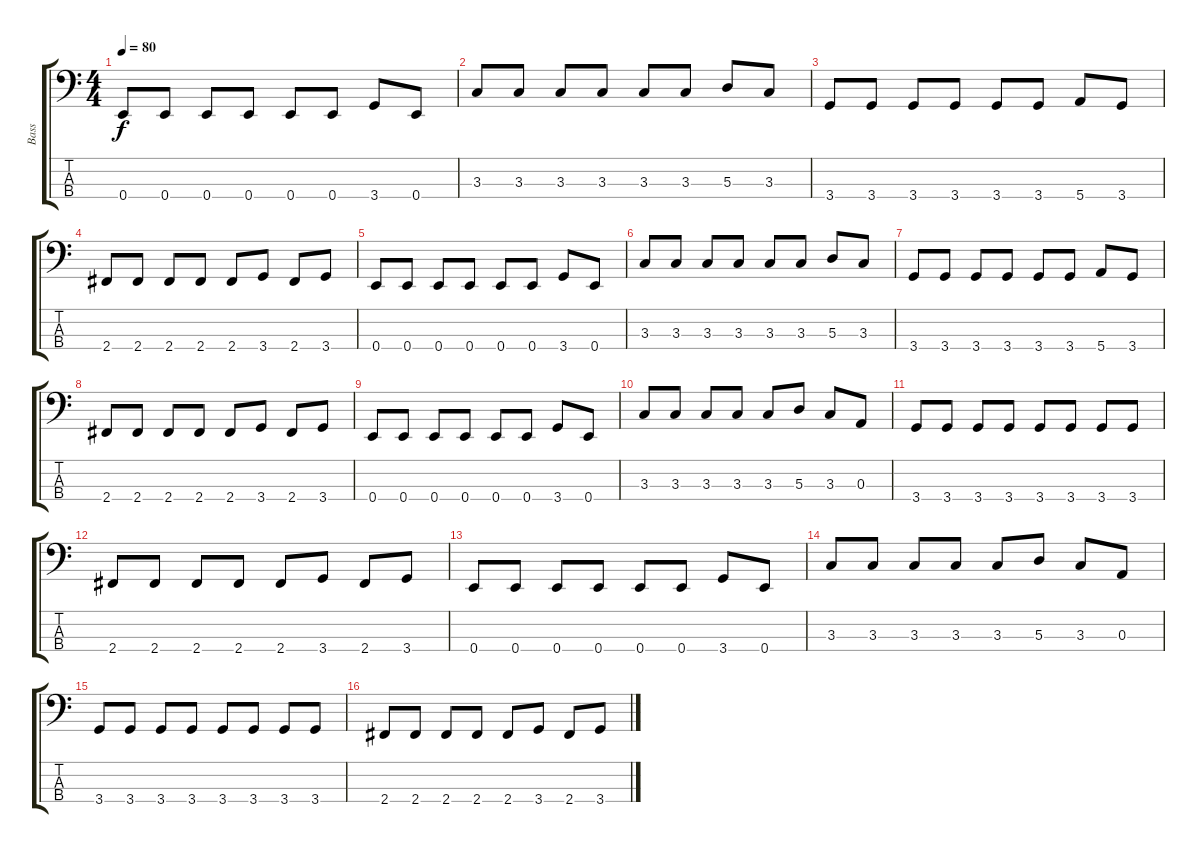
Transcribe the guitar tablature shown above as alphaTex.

\track ("Bass" "Bass") {instrument electricbasspick}
\staff {score tabs}
\tuning (G2 D2 A1 E1) {hide}
\ts (4 4)
\tempo 80
\clef f4
\ks c
0.4.8{dy f} 0.4.8 0.4.8 0.4.8 0.4.8 0.4.8 3.4.8 0.4.8 |
3.3.8 3.3.8 3.3.8 3.3.8 3.3.8 3.3.8 5.3.8 3.3.8 |
3.4.8 3.4.8 3.4.8 3.4.8 3.4.8 3.4.8 5.4.8 3.4.8 |
2.4.8 2.4.8 2.4.8 2.4.8 2.4.8 3.4.8 2.4.8 3.4.8 |
0.4.8 0.4.8 0.4.8 0.4.8 0.4.8 0.4.8 3.4.8 0.4.8 |
3.3.8 3.3.8 3.3.8 3.3.8 3.3.8 3.3.8 5.3.8 3.3.8 |
3.4.8 3.4.8 3.4.8 3.4.8 3.4.8 3.4.8 5.4.8 3.4.8 |
2.4.8 2.4.8 2.4.8 2.4.8 2.4.8 3.4.8 2.4.8 3.4.8 |
0.4.8 0.4.8 0.4.8 0.4.8 0.4.8 0.4.8 3.4.8 0.4.8 |
3.3.8 3.3.8 3.3.8 3.3.8 3.3.8 5.3.8 3.3.8 0.3.8 |
3.4.8 3.4.8 3.4.8 3.4.8 3.4.8 3.4.8 3.4.8 3.4.8 |
2.4.8 2.4.8 2.4.8 2.4.8 2.4.8 3.4.8 2.4.8 3.4.8 |
0.4.8 0.4.8 0.4.8 0.4.8 0.4.8 0.4.8 3.4.8 0.4.8 |
3.3.8 3.3.8 3.3.8 3.3.8 3.3.8 5.3.8 3.3.8 0.3.8 |
3.4.8 3.4.8 3.4.8 3.4.8 3.4.8 3.4.8 3.4.8 3.4.8 |
2.4.8 2.4.8 2.4.8 2.4.8 2.4.8 3.4.8 2.4.8 3.4.8
